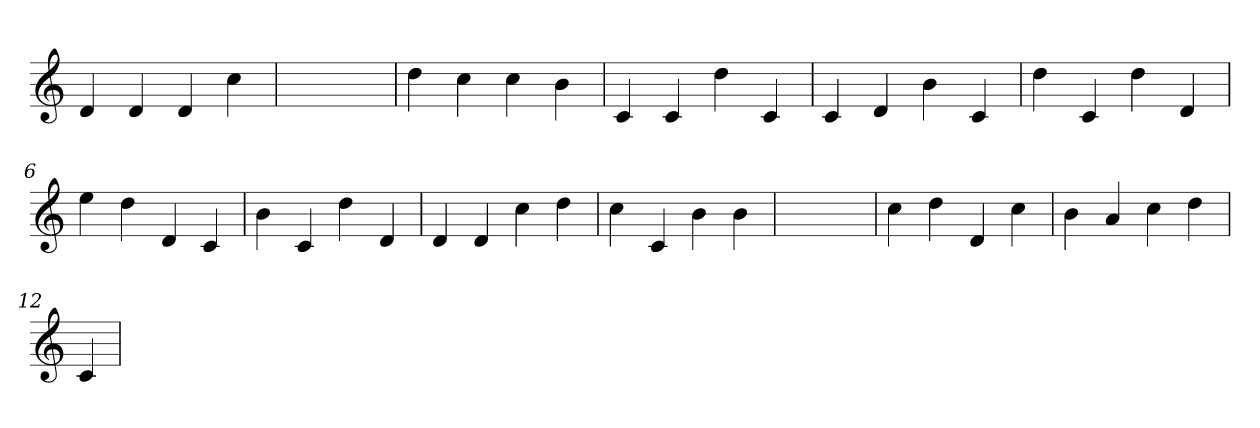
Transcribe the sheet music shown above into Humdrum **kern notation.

**kern
*part1
*staff1
*clefG2
=1
4d
4d
4d
4cc
=2
1ryy
=2
4dd
4cc
4cc
4b
=3
4c
4c
4dd
4c
=4
4c
4d
4b
4c
=5
4dd
4c
4dd
4d
=6
4ee
4dd
4d
4c
=7
4b
4c
4dd
4d
=8
4d
4d
4cc
4dd
=9
4cc
4c
4b
4b
=10
1ryy
=10
4cc
4dd
4d
4cc
=11
4b
4a
4cc
4dd
=12
4c
=
*-
